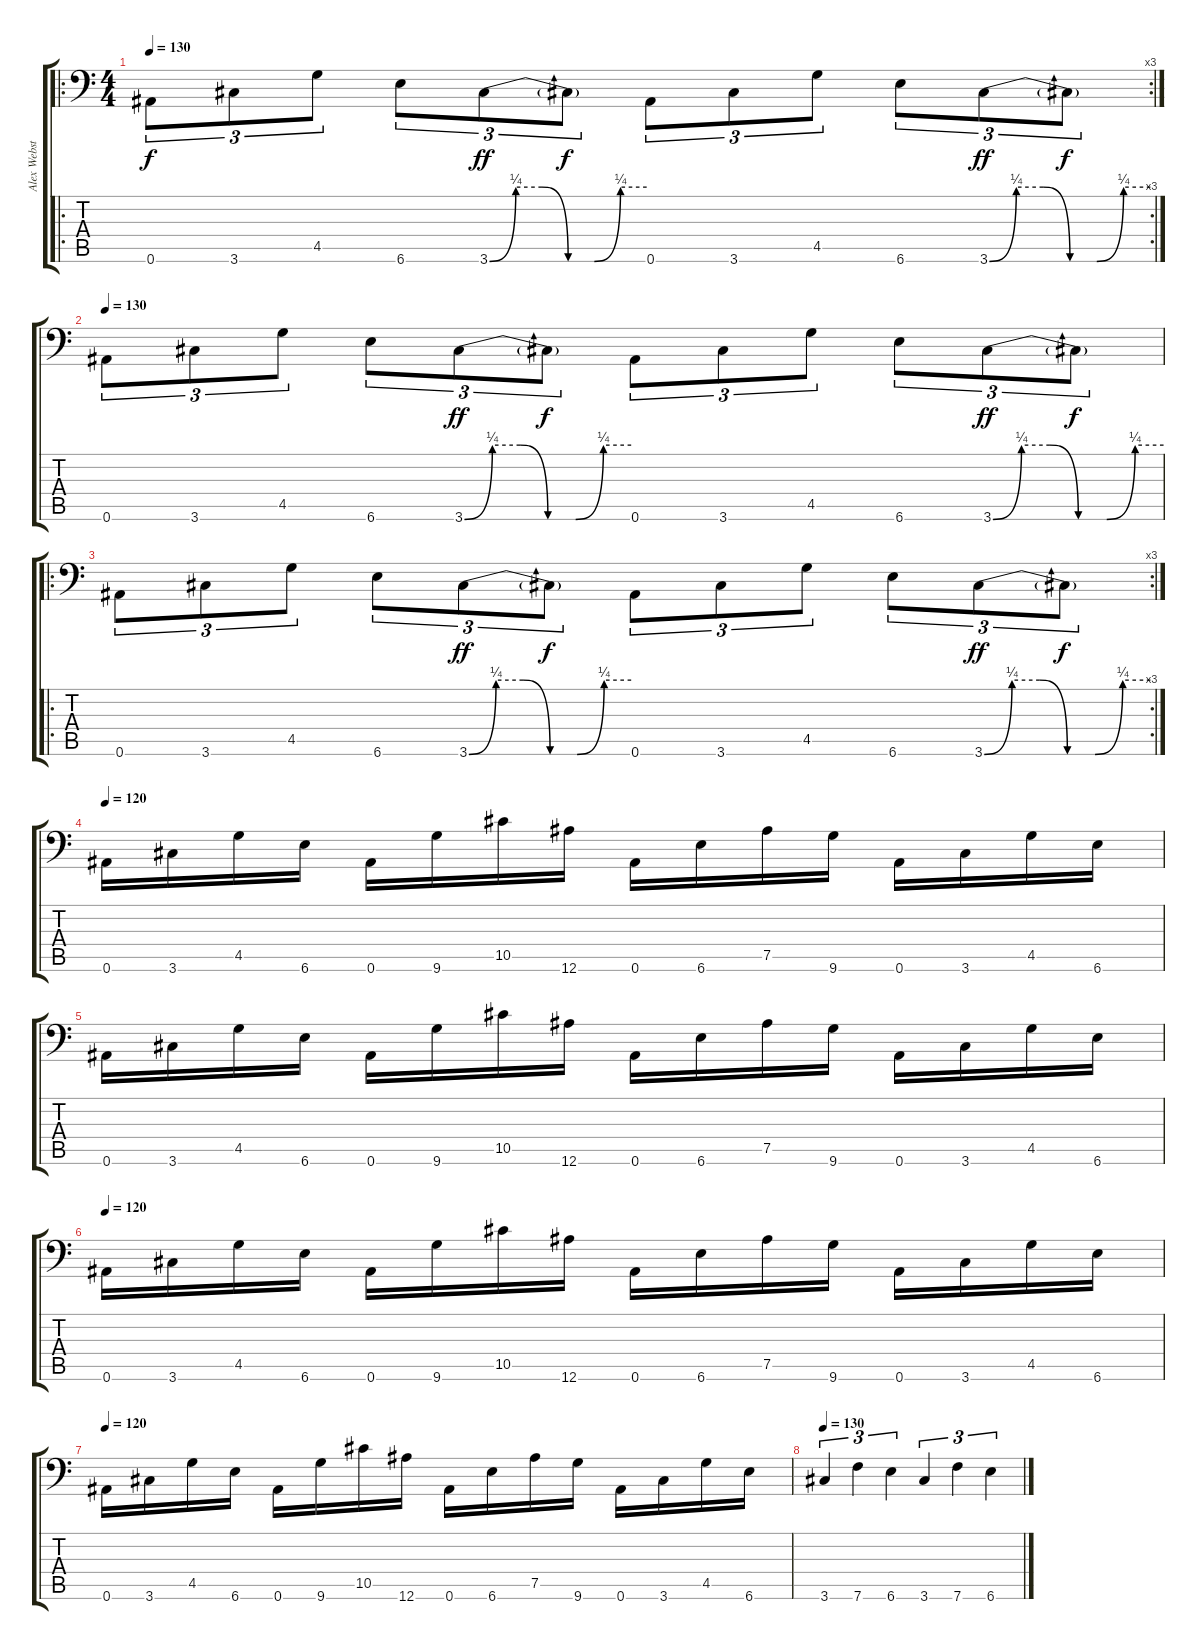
\track ("Alex Webster" "Alex Webst") {instrument electricbassfinger}
\staff {score tabs}
\tuning (Bb3 F3 Db3 Ab2 Eb2 Bb1) {hide}
\ro
\rc 3
\ts (4 4)
\tempo 130
\clef f4
\ks c
0.6.8{tu (3 2) dy f} 3.6.8{tu (3 2)} 4.5.8{tu (3 2)} 6.6.8{tu (3 2)} 3.6{be (custom 0 0 10 1 20 1 30 0 40 0 50 1 60 1)}.8{tu (3 2) dy ff} 3.6{t}.8{tu (3 2) dy f} 0.6.8{tu (3 2)} 3.6.8{tu (3 2)} 4.5.8{tu (3 2)} 6.6.8{tu (3 2)} 3.6{be (custom 0 0 10 1 20 1 30 0 40 0 50 1 60 1)}.8{tu (3 2) dy ff} 3.6{t}.8{tu (3 2) dy f} |
\tempo 130
0.6.8{tu (3 2)} 3.6.8{tu (3 2)} 4.5.8{tu (3 2)} 6.6.8{tu (3 2)} 3.6{be (custom 0 0 10 1 20 1 30 0 40 0 50 1 60 1)}.8{tu (3 2) dy ff} 3.6{t}.8{tu (3 2) dy f} 0.6.8{tu (3 2)} 3.6.8{tu (3 2)} 4.5.8{tu (3 2)} 6.6.8{tu (3 2)} 3.6{be (custom 0 0 10 1 20 1 30 0 40 0 50 1 60 1)}.8{tu (3 2) dy ff} 3.6{t}.8{tu (3 2) dy f} |
\ro
\rc 3
0.6.8{tu (3 2)} 3.6.8{tu (3 2)} 4.5.8{tu (3 2)} 6.6.8{tu (3 2)} 3.6{be (custom 0 0 10 1 20 1 30 0 40 0 50 1 60 1)}.8{tu (3 2) dy ff} 3.6{t}.8{tu (3 2) dy f} 0.6.8{tu (3 2)} 3.6.8{tu (3 2)} 4.5.8{tu (3 2)} 6.6.8{tu (3 2)} 3.6{be (custom 0 0 10 1 20 1 30 0 40 0 50 1 60 1)}.8{tu (3 2) dy ff} 3.6{t}.8{tu (3 2) dy f} |
\tempo 120
0.6.16 3.6.16 4.5.16 6.6.16 0.6.16 9.6.16 10.5.16 12.6.16 0.6.16 6.6.16 7.5.16 9.6.16 0.6.16 3.6.16 4.5.16 6.6.16 |
0.6.16 3.6.16 4.5.16 6.6.16 0.6.16 9.6.16 10.5.16 12.6.16 0.6.16 6.6.16 7.5.16 9.6.16 0.6.16 3.6.16 4.5.16 6.6.16 |
\tempo 120
0.6.16 3.6.16 4.5.16 6.6.16 0.6.16 9.6.16 10.5.16 12.6.16 0.6.16 6.6.16 7.5.16 9.6.16 0.6.16 3.6.16 4.5.16 6.6.16 |
\tempo 120
0.6.16 3.6.16 4.5.16 6.6.16 0.6.16 9.6.16 10.5.16 12.6.16 0.6.16 6.6.16 7.5.16 9.6.16 0.6.16 3.6.16 4.5.16 6.6.16 |
\tempo 130
3.6.4{tu (3 2)} 7.6.4{tu (3 2)} 6.6.4{tu (3 2)} 3.6.4{tu (3 2)} 7.6.4{tu (3 2)} 6.6.4{tu (3 2)}
